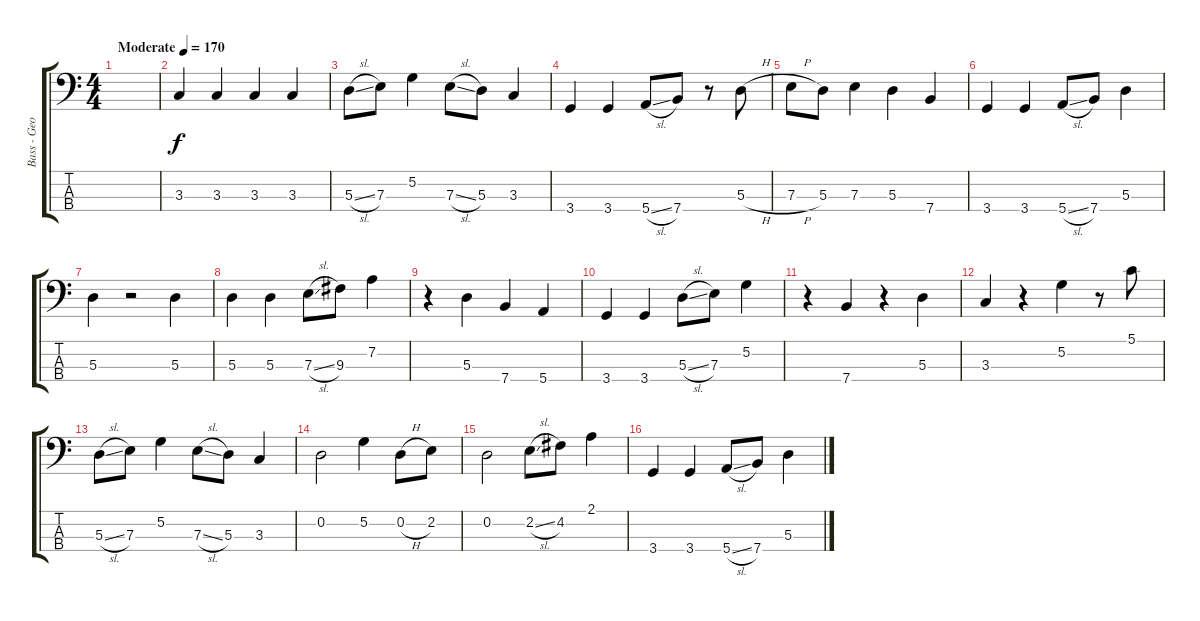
\track ("Bass - George" "Bass - Geo") {instrument electricbassfinger}
\staff {score tabs}
\tuning (G2 D2 A1 E1) {hide}
\ts (4 4)
\tempo (170 "Moderate")
\clef f4
\ks c
|
3.3.4 3.3.4 3.3.4 3.3.4 |
5.3{sl}.8 7.3.8 5.2.4 7.3{sl}.8 5.3.8 3.3.4 |
3.4.4 3.4.4 5.4{sl}.8 7.4.8 r.8 5.3{h}.8 |
7.3{h}.8 5.3.8 7.3.4 5.3.4 7.4.4 |
3.4.4 3.4.4 5.4{sl}.8 7.4.8 5.3.4 |
5.3.4 r.2 5.3.4 |
5.3.4 5.3.4 7.3{sl}.8 9.3.8 7.2.4 |
r.4 5.3.4 7.4.4 5.4.4 |
3.4.4 3.4.4 5.3{sl}.8 7.3.8 5.2.4 |
r.4 7.4.4 r.4 5.3.4 |
3.3.4 r.4 5.2.4 r.8 5.1.8 |
5.3{sl}.8 7.3.8 5.2.4 7.3{sl}.8 5.3.8 3.3.4 |
0.2.2 5.2.4 0.2{h}.8 2.2.8 |
0.2.2 2.2{sl}.8 4.2.8 2.1.4 |
3.4.4 3.4.4 5.4{sl}.8 7.4.8 5.3.4
